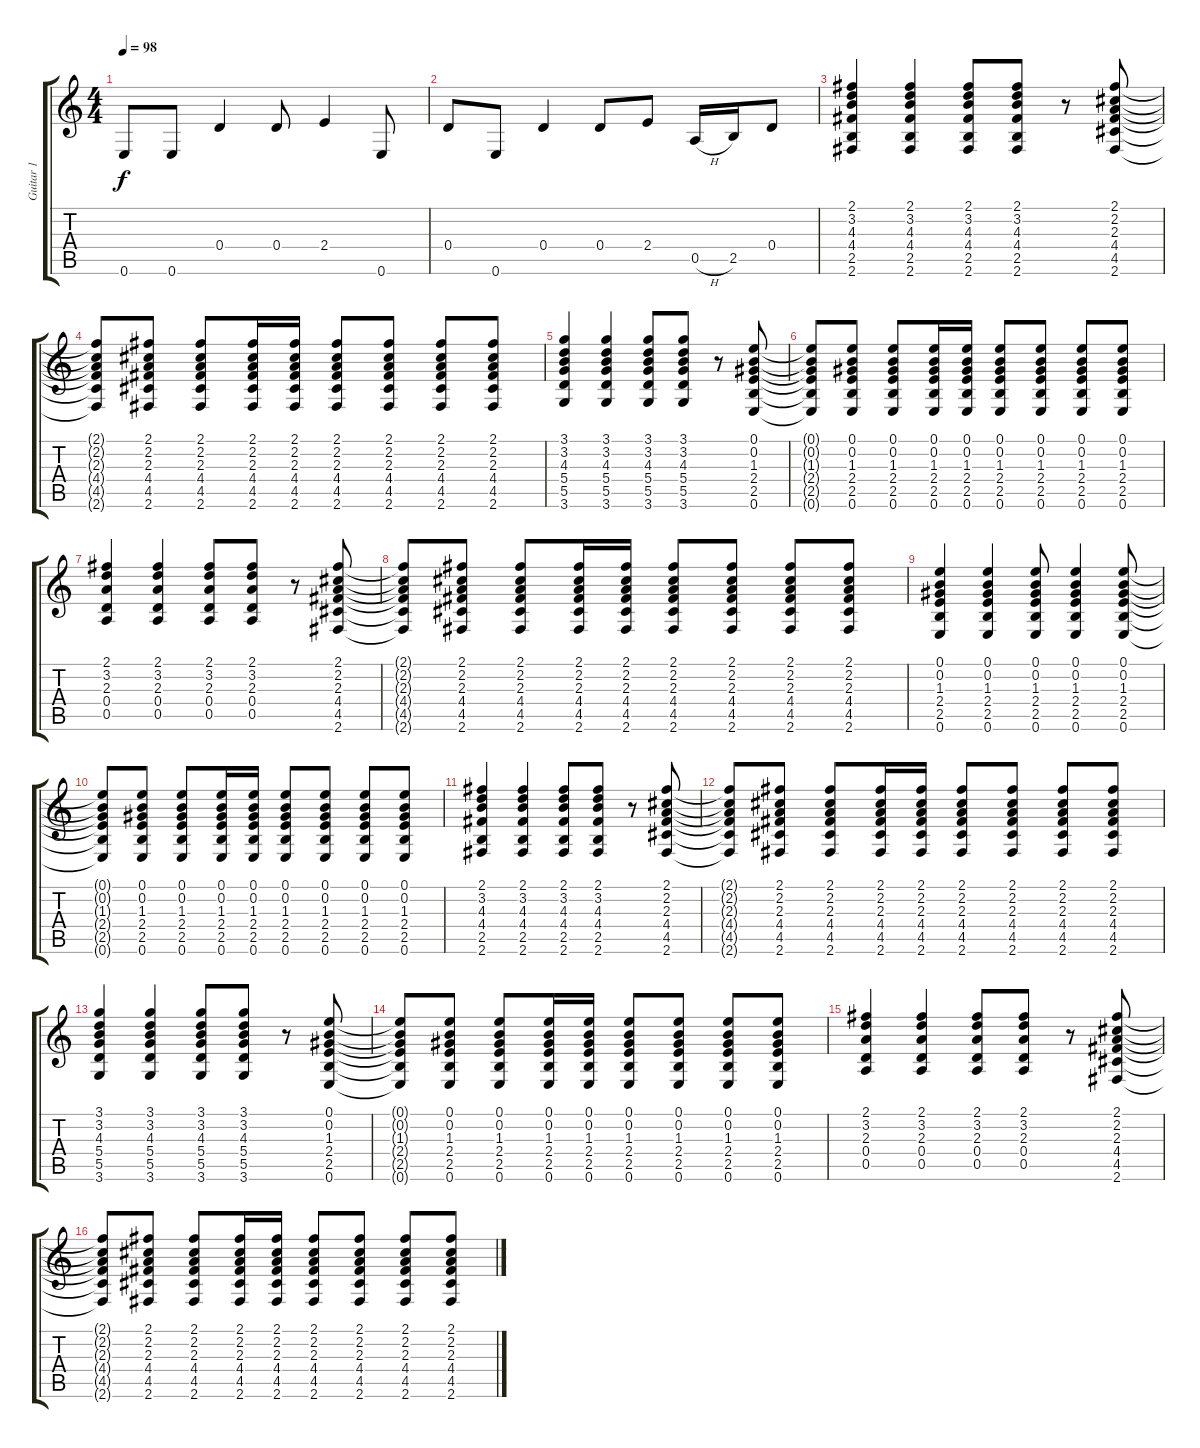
\track ("Guitar 1" "Guitar 1") {instrument acousticguitarsteel}
\staff {score tabs}
\tuning (E4 B3 G3 D3 A2 E2) {hide}
\ts (4 4)
\tempo 98
\clef g2
\ks c
0.6{t}.8{dy f} 0.6.8 0.4.4 0.4.8 2.4.4 0.6.8 |
0.4.8 0.6.8 0.4.4 0.4.8 2.4.8 0.5{h}.16 2.5.16 0.4.8 |
(2.1 3.2 4.3 4.4 2.5 2.6).4 (2.1 3.2 4.3 4.4 2.5 2.6).4 (2.1 3.2 4.3 4.4 2.5 2.6).8 (2.1 3.2 4.3 4.4 2.5 2.6).8 r.8 (2.1 2.2 2.3 4.4 4.5 2.6).8 |
(2.1{t} 2.2{t} 2.3{t} 4.4{t} 4.5{t} 2.6{t}).8 (2.1 2.2 2.3 4.4 4.5 2.6).8 (2.1 2.2 2.3 4.4 4.5 2.6).8 (2.1 2.2 2.3 4.4 4.5 2.6).16 (2.1 2.2 2.3 4.4 4.5 2.6).16 (2.1 2.2 2.3 4.4 4.5 2.6).8 (2.1 2.2 2.3 4.4 4.5 2.6).8 (2.1 2.2 2.3 4.4 4.5 2.6).8 (2.1 2.2 2.3 4.4 4.5 2.6).8 |
(3.1 3.2 4.3 5.4 5.5 3.6).4 (3.1 3.2 4.3 5.4 5.5 3.6).4 (3.1 3.2 4.3 5.4 5.5 3.6).8 (3.1 3.2 4.3 5.4 5.5 3.6).8 r.8 (0.1 0.2 1.3 2.4 2.5 0.6).8 |
(0.1{t} 0.2{t} 1.3{t} 2.4{t} 2.5{t} 0.6{t}).8 (0.1 0.2 1.3 2.4 2.5 0.6).8 (0.1 0.2 1.3 2.4 2.5 0.6).8 (0.1 0.2 1.3 2.4 2.5 0.6).16 (0.1 0.2 1.3 2.4 2.5 0.6).16 (0.1 0.2 1.3 2.4 2.5 0.6).8 (0.1 0.2 1.3 2.4 2.5 0.6).8 (0.1 0.2 1.3 2.4 2.5 0.6).8 (0.1 0.2 1.3 2.4 2.5 0.6).8 |
(2.1 3.2 2.3 0.4 0.5).4 (2.1 3.2 2.3 0.4 0.5).4 (2.1 3.2 2.3 0.4 0.5).8 (2.1 3.2 2.3 0.4 0.5).8 r.8 (2.1 2.2 2.3 4.4 4.5 2.6).8 |
(2.1{t} 2.2{t} 2.3{t} 4.4{t} 4.5{t} 2.6{t}).8 (2.1 2.2 2.3 4.4 4.5 2.6).8 (2.1 2.2 2.3 4.4 4.5 2.6).8 (2.1 2.2 2.3 4.4 4.5 2.6).16 (2.1 2.2 2.3 4.4 4.5 2.6).16 (2.1 2.2 2.3 4.4 4.5 2.6).8 (2.1 2.2 2.3 4.4 4.5 2.6).8 (2.1 2.2 2.3 4.4 4.5 2.6).8 (2.1 2.2 2.3 4.4 4.5 2.6).8 |
(0.1 0.2 1.3 2.4 2.5 0.6).4 (0.1 0.2 1.3 2.4 2.5 0.6).4 (0.1 0.2 1.3 2.4 2.5 0.6).8 (0.1 0.2 1.3 2.4 2.5 0.6).4 (0.1 0.2 1.3 2.4 2.5 0.6).8 |
(0.1{t} 0.2{t} 1.3{t} 2.4{t} 2.5{t} 0.6{t}).8 (0.1 0.2 1.3 2.4 2.5 0.6).8 (0.1 0.2 1.3 2.4 2.5 0.6).8 (0.1 0.2 1.3 2.4 2.5 0.6).16 (0.1 0.2 1.3 2.4 2.5 0.6).16 (0.1 0.2 1.3 2.4 2.5 0.6).8 (0.1 0.2 1.3 2.4 2.5 0.6).8 (0.1 0.2 1.3 2.4 2.5 0.6).8 (0.1 0.2 1.3 2.4 2.5 0.6).8 |
(2.1 3.2 4.3 4.4 2.5 2.6).4 (2.1 3.2 4.3 4.4 2.5 2.6).4 (2.1 3.2 4.3 4.4 2.5 2.6).8 (2.1 3.2 4.3 4.4 2.5 2.6).8 r.8 (2.1 2.2 2.3 4.4 4.5 2.6).8 |
(2.1{t} 2.2{t} 2.3{t} 4.4{t} 4.5{t} 2.6{t}).8 (2.1 2.2 2.3 4.4 4.5 2.6).8 (2.1 2.2 2.3 4.4 4.5 2.6).8 (2.1 2.2 2.3 4.4 4.5 2.6).16 (2.1 2.2 2.3 4.4 4.5 2.6).16 (2.1 2.2 2.3 4.4 4.5 2.6).8 (2.1 2.2 2.3 4.4 4.5 2.6).8 (2.1 2.2 2.3 4.4 4.5 2.6).8 (2.1 2.2 2.3 4.4 4.5 2.6).8 |
(3.1 3.2 4.3 5.4 5.5 3.6).4 (3.1 3.2 4.3 5.4 5.5 3.6).4 (3.1 3.2 4.3 5.4 5.5 3.6).8 (3.1 3.2 4.3 5.4 5.5 3.6).8 r.8 (0.1 0.2 1.3 2.4 2.5 0.6).8 |
(0.1{t} 0.2{t} 1.3{t} 2.4{t} 2.5{t} 0.6{t}).8 (0.1 0.2 1.3 2.4 2.5 0.6).8 (0.1 0.2 1.3 2.4 2.5 0.6).8 (0.1 0.2 1.3 2.4 2.5 0.6).16 (0.1 0.2 1.3 2.4 2.5 0.6).16 (0.1 0.2 1.3 2.4 2.5 0.6).8 (0.1 0.2 1.3 2.4 2.5 0.6).8 (0.1 0.2 1.3 2.4 2.5 0.6).8 (0.1 0.2 1.3 2.4 2.5 0.6).8 |
(2.1 3.2 2.3 0.4 0.5).4 (2.1 3.2 2.3 0.4 0.5).4 (2.1 3.2 2.3 0.4 0.5).8 (2.1 3.2 2.3 0.4 0.5).8 r.8 (2.1 2.2 2.3 4.4 4.5 2.6).8 |
(2.1{t} 2.2{t} 2.3{t} 4.4{t} 4.5{t} 2.6{t}).8 (2.1 2.2 2.3 4.4 4.5 2.6).8 (2.1 2.2 2.3 4.4 4.5 2.6).8 (2.1 2.2 2.3 4.4 4.5 2.6).16 (2.1 2.2 2.3 4.4 4.5 2.6).16 (2.1 2.2 2.3 4.4 4.5 2.6).8 (2.1 2.2 2.3 4.4 4.5 2.6).8 (2.1 2.2 2.3 4.4 4.5 2.6).8 (2.1 2.2 2.3 4.4 4.5 2.6).8
